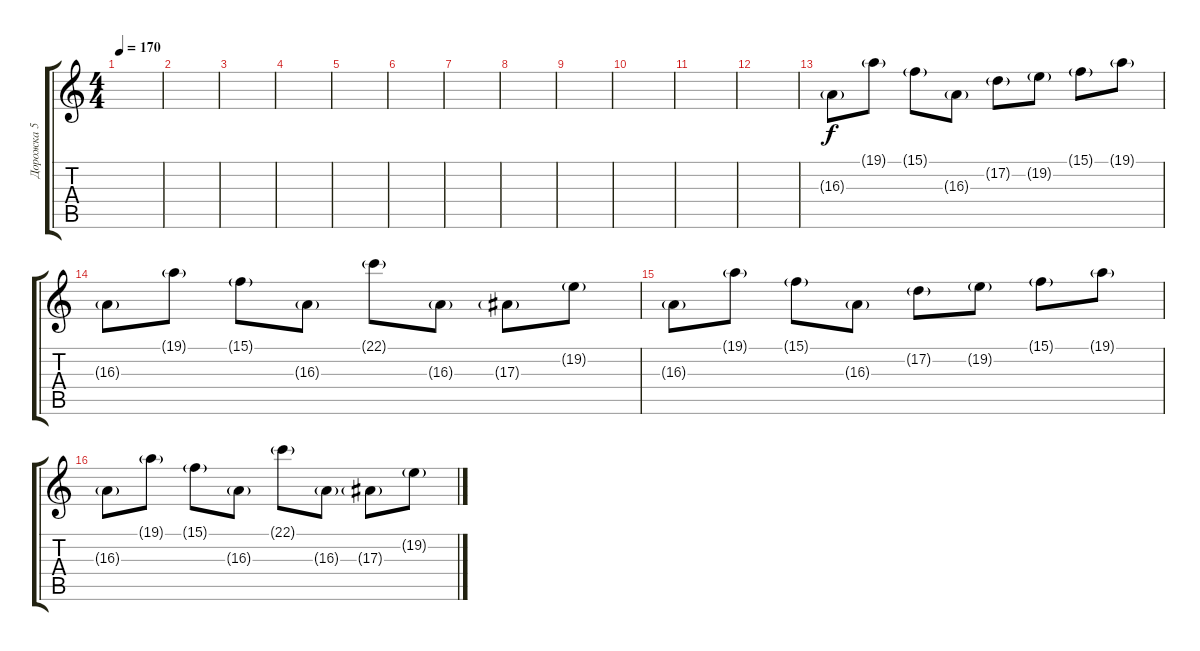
\track ("Дорожка 5" "Дорожка 5") {instrument stringensemble1}
\staff {score tabs}
\tuning (D4 A3 F3 C3 G2 D2) {hide}
\ts (4 4)
\tempo 170
\clef g2
\ks c
|
|
|
|
|
|
|
|
|
|
|
|
16.3{g}.8 19.1{g}.8 15.1{g}.8 16.3{g}.8 17.2{g}.8 19.2{g}.8 15.1{g}.8 19.1{g}.8 |
16.3{g}.8 19.1{g}.8 15.1{g}.8 16.3{g}.8 22.1{g}.8 16.3{g}.8 17.3{g}.8 19.2{g}.8 |
16.3{g}.8 19.1{g}.8 15.1{g}.8 16.3{g}.8 17.2{g}.8 19.2{g}.8 15.1{g}.8 19.1{g}.8 |
16.3{g}.8 19.1{g}.8 15.1{g}.8 16.3{g}.8 22.1{g}.8 16.3{g}.8 17.3{g}.8 19.2{g}.8
